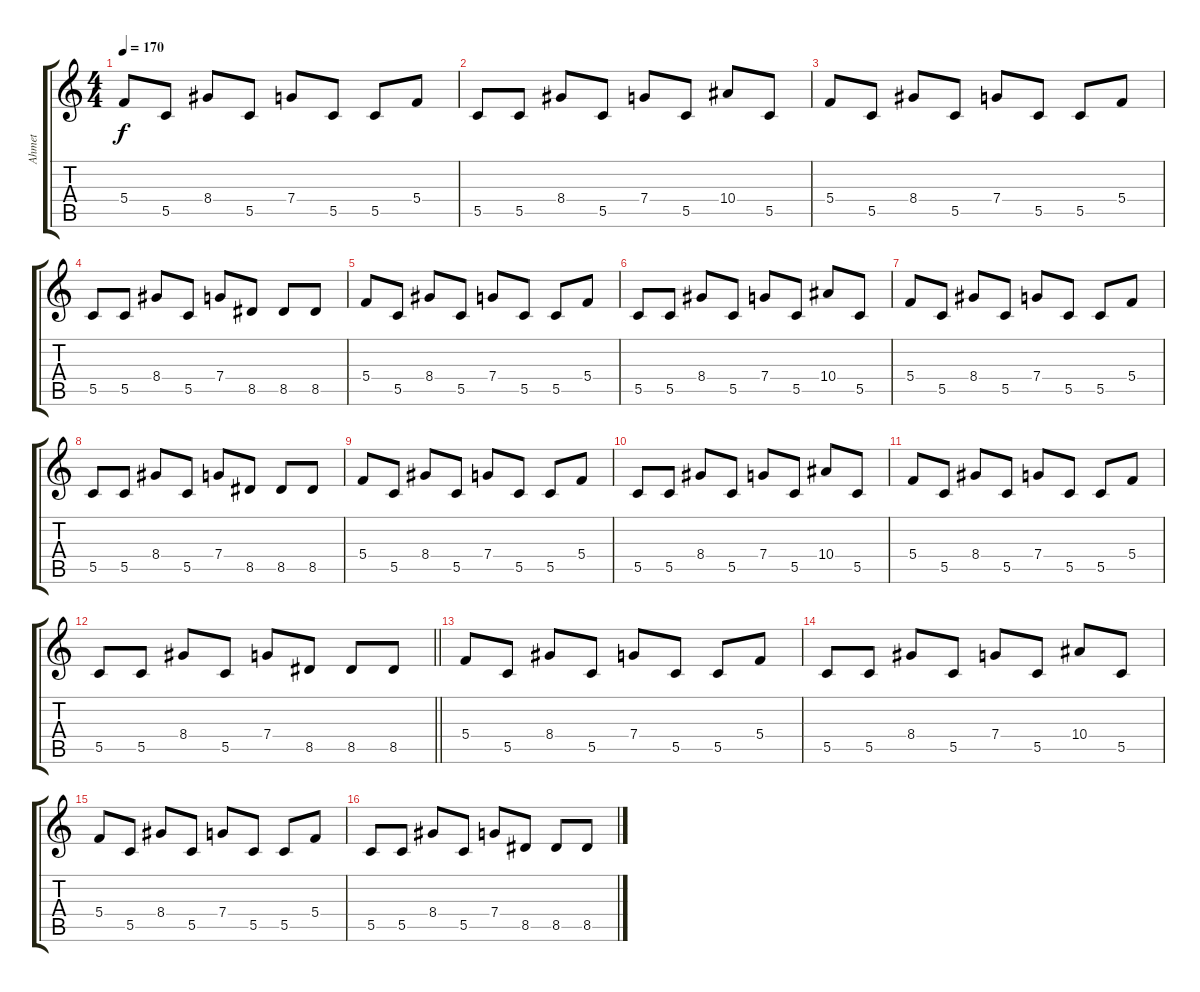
\track ("Ahmet" "Ahmet") {instrument distortionguitar}
\staff {score tabs}
\tuning (D4 A3 F3 C3 G2 D2) {hide}
\ts (4 4)
\tempo 170
\clef g2
\ks c
5.4.8{dy f} 5.5.8 8.4.8 5.5.8 7.4.8 5.5.8 5.5.8 5.4.8 |
5.5.8 5.5.8 8.4.8 5.5.8 7.4.8 5.5.8 10.4.8 5.5.8 |
5.4.8 5.5.8 8.4.8 5.5.8 7.4.8 5.5.8 5.5.8 5.4.8 |
5.5.8 5.5.8 8.4.8 5.5.8 7.4.8 8.5.8 8.5.8 8.5.8 |
5.4.8 5.5.8 8.4.8 5.5.8 7.4.8 5.5.8 5.5.8 5.4.8 |
5.5.8 5.5.8 8.4.8 5.5.8 7.4.8 5.5.8 10.4.8 5.5.8 |
5.4.8 5.5.8 8.4.8 5.5.8 7.4.8 5.5.8 5.5.8 5.4.8 |
5.5.8 5.5.8 8.4.8 5.5.8 7.4.8 8.5.8 8.5.8 8.5.8 |
5.4.8 5.5.8 8.4.8 5.5.8 7.4.8 5.5.8 5.5.8 5.4.8 |
5.5.8 5.5.8 8.4.8 5.5.8 7.4.8 5.5.8 10.4.8 5.5.8 |
5.4.8 5.5.8 8.4.8 5.5.8 7.4.8 5.5.8 5.5.8 5.4.8 |
\barLineRight lightlight
5.5.8 5.5.8 8.4.8 5.5.8 7.4.8 8.5.8 8.5.8 8.5.8 |
\section ("" "")
5.4.8{volume 0} 5.5.8 8.4.8 5.5.8 7.4.8 5.5.8 5.5.8 5.4.8 |
5.5.8 5.5.8 8.4.8 5.5.8 7.4.8 5.5.8 10.4.8 5.5.8 |
5.4.8 5.5.8 8.4.8 5.5.8 7.4.8 5.5.8 5.5.8 5.4.8 |
5.5.8 5.5.8 8.4.8 5.5.8 7.4.8 8.5.8 8.5.8 8.5.8
